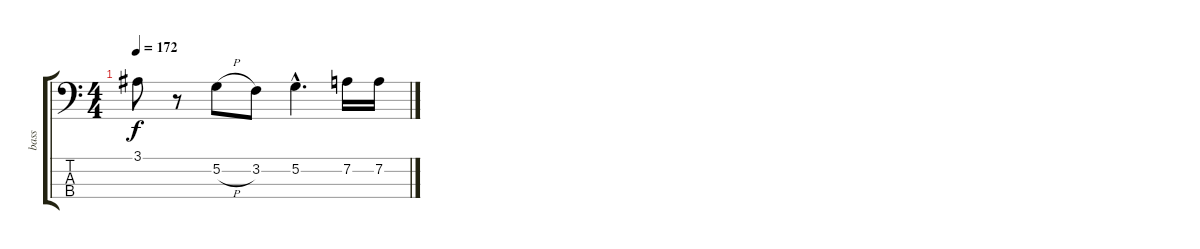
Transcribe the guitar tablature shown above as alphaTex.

\track ("bass" "bass") {instrument acousticguitarnylon}
\staff {score tabs}
\tuning (G2 D2 A1 E1) {hide}
\ts (4 4)
\tempo 172
\clef f4
\ks c
3.1.8{dy f} r.8 5.2{h}.8 3.2.8 5.2{hac}.4{d} 7.2.16 7.2.16
